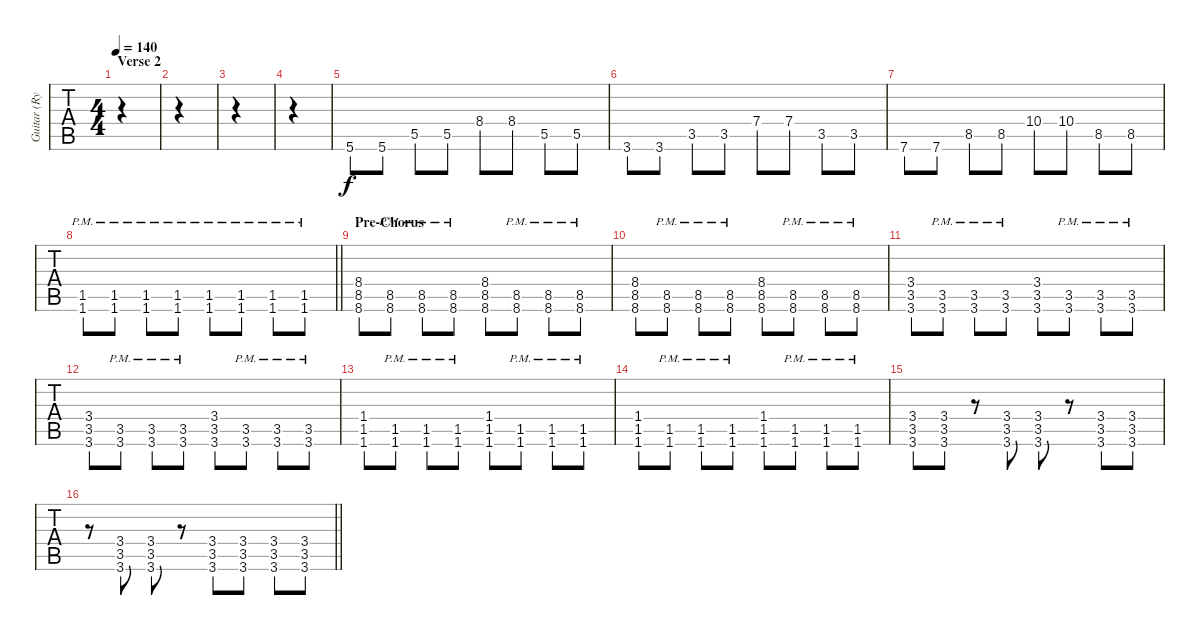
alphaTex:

\track ("Guitar (Ryan Key/ )" "Guitar (Ry") {instrument distortionguitar}
\staff {tabs}
\tuning (E4 B3 G3 D3 A2 D2) {hide}
\ts (4 4)
\section ("" "Verse 2")
\tempo 140
\clef g2
\ks c
|
|
|
|
5.6.8 5.6.8 5.5.8 5.5.8 8.4.8 8.4.8 5.5.8 5.5.8 |
3.6.8 3.6.8 3.5.8 3.5.8 7.4.8 7.4.8 3.5.8 3.5.8 |
7.6.8 7.6.8 8.5.8 8.5.8 10.4.8 10.4.8 8.5.8 8.5.8 |
\barLineRight lightlight
(1.5{pm} 1.6{pm}).8 (1.5{pm} 1.6{pm}).8 (1.5{pm} 1.6{pm}).8 (1.5{pm} 1.6{pm}).8 (1.5{pm} 1.6{pm}).8 (1.5{pm} 1.6{pm}).8 (1.5{pm} 1.6{pm}).8 (1.5{pm} 1.6{pm}).8 |
\section ("" "Pre-Chorus")
(8.4 8.5 8.6).8 (8.5{pm} 8.6{pm}).8 (8.5{pm} 8.6{pm}).8 (8.5{pm} 8.6{pm}).8 (8.4 8.5 8.6).8 (8.5{pm} 8.6{pm}).8 (8.5{pm} 8.6{pm}).8 (8.5{pm} 8.6{pm}).8 |
(8.4 8.5 8.6).8 (8.5{pm} 8.6{pm}).8 (8.5{pm} 8.6{pm}).8 (8.5{pm} 8.6{pm}).8 (8.4 8.5 8.6).8 (8.5{pm} 8.6{pm}).8 (8.5{pm} 8.6{pm}).8 (8.5{pm} 8.6{pm}).8 |
(3.4 3.5 3.6).8 (3.5{pm} 3.6{pm}).8 (3.5{pm} 3.6{pm}).8 (3.5{pm} 3.6{pm}).8 (3.4 3.5 3.6).8 (3.5{pm} 3.6{pm}).8 (3.5{pm} 3.6{pm}).8 (3.5{pm} 3.6{pm}).8 |
(3.4 3.5 3.6).8 (3.5{pm} 3.6{pm}).8 (3.5{pm} 3.6{pm}).8 (3.5{pm} 3.6{pm}).8 (3.4 3.5 3.6).8 (3.5{pm} 3.6{pm}).8 (3.5{pm} 3.6{pm}).8 (3.5{pm} 3.6{pm}).8 |
(1.4 1.5 1.6).8 (1.5{pm} 1.6{pm}).8 (1.5{pm} 1.6{pm}).8 (1.5{pm} 1.6{pm}).8 (1.4 1.5 1.6).8 (1.5{pm} 1.6{pm}).8 (1.5{pm} 1.6{pm}).8 (1.5{pm} 1.6{pm}).8 |
(1.4 1.5 1.6).8 (1.5{pm} 1.6{pm}).8 (1.5{pm} 1.6{pm}).8 (1.5{pm} 1.6{pm}).8 (1.4 1.5 1.6).8 (1.5{pm} 1.6{pm}).8 (1.5{pm} 1.6{pm}).8 (1.5{pm} 1.6{pm}).8 |
(3.4 3.5 3.6).8 (3.4 3.5 3.6).8 r.8 (3.4 3.5 3.6).8 (3.4 3.5 3.6).8 r.8 (3.4 3.5 3.6).8 (3.4 3.5 3.6).8 |
\barLineRight lightlight
r.8 (3.4 3.5 3.6).8 (3.4 3.5 3.6).8 r.8 (3.4 3.5 3.6).8 (3.4 3.5 3.6).8 (3.4 3.5 3.6).8 (3.4 3.5 3.6).8
